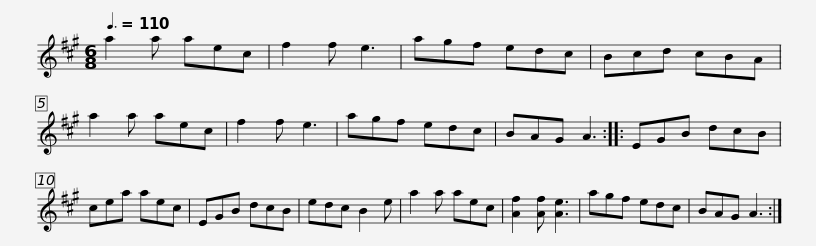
X:1
L:1/8
Q:3/8=110
M:6/8
I:linebreak $
K:A
V:1 treble
V:1
 a2 a aec | f2 f e3 | agf edc | Bcd cBA | a2 a aec | %5
 f2 f e3 | agf edc | BAG A3 ::$ EGB dcB | cea aec | %10
 EGB dcB | edc B2 e | a2 a aec | [Af]2 [Af] [Ae]3 | agf edc |$ %15
 BAG A3 :| %16
